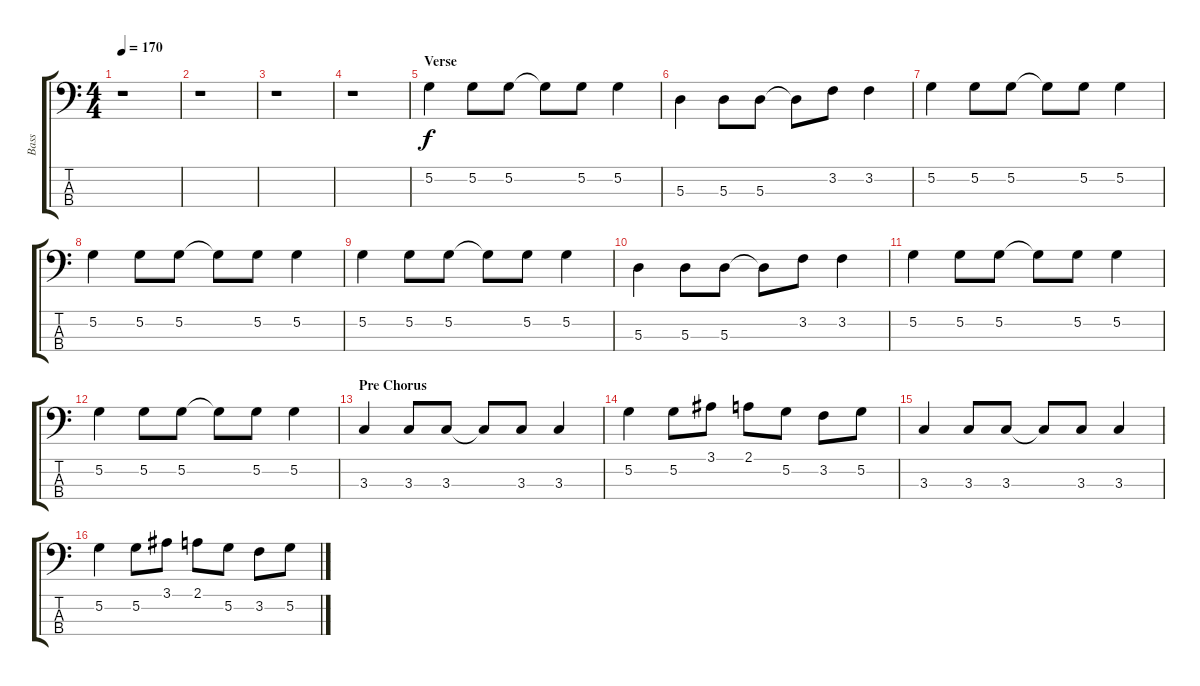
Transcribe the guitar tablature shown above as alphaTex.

\track ("Bass" "Bass") {instrument electricbassfinger}
\staff {score tabs}
\tuning (G2 D2 A1 E1) {hide}
\ts (4 4)
\tempo 170
\clef f4
\ks c
r.1{dy f instrument electricbassfinger} |
r.1 |
r.1 |
r.1 |
\section ("" "Verse")
5.2.4 5.2.8 5.2.8 5.2{t}.8 5.2.8 5.2.4 |
5.3.4 5.3.8 5.3.8 5.3{t}.8 3.2.8 3.2.4 |
5.2.4 5.2.8 5.2.8 5.2{t}.8 5.2.8 5.2.4 |
5.2.4 5.2.8 5.2.8 5.2{t}.8 5.2.8 5.2.4 |
5.2.4 5.2.8 5.2.8 5.2{t}.8 5.2.8 5.2.4 |
5.3.4 5.3.8 5.3.8 5.3{t}.8 3.2.8 3.2.4 |
5.2.4 5.2.8 5.2.8 5.2{t}.8 5.2.8 5.2.4 |
5.2.4 5.2.8 5.2.8 5.2{t}.8 5.2.8 5.2.4 |
\section ("" "Pre Chorus")
3.3.4 3.3.8 3.3.8 3.3{t}.8 3.3.8 3.3.4 |
5.2.4 5.2.8 3.1.8 2.1.8 5.2.8 3.2.8 5.2.8 |
3.3.4 3.3.8 3.3.8 3.3{t}.8 3.3.8 3.3.4 |
5.2.4 5.2.8 3.1.8 2.1.8 5.2.8 3.2.8 5.2.8
